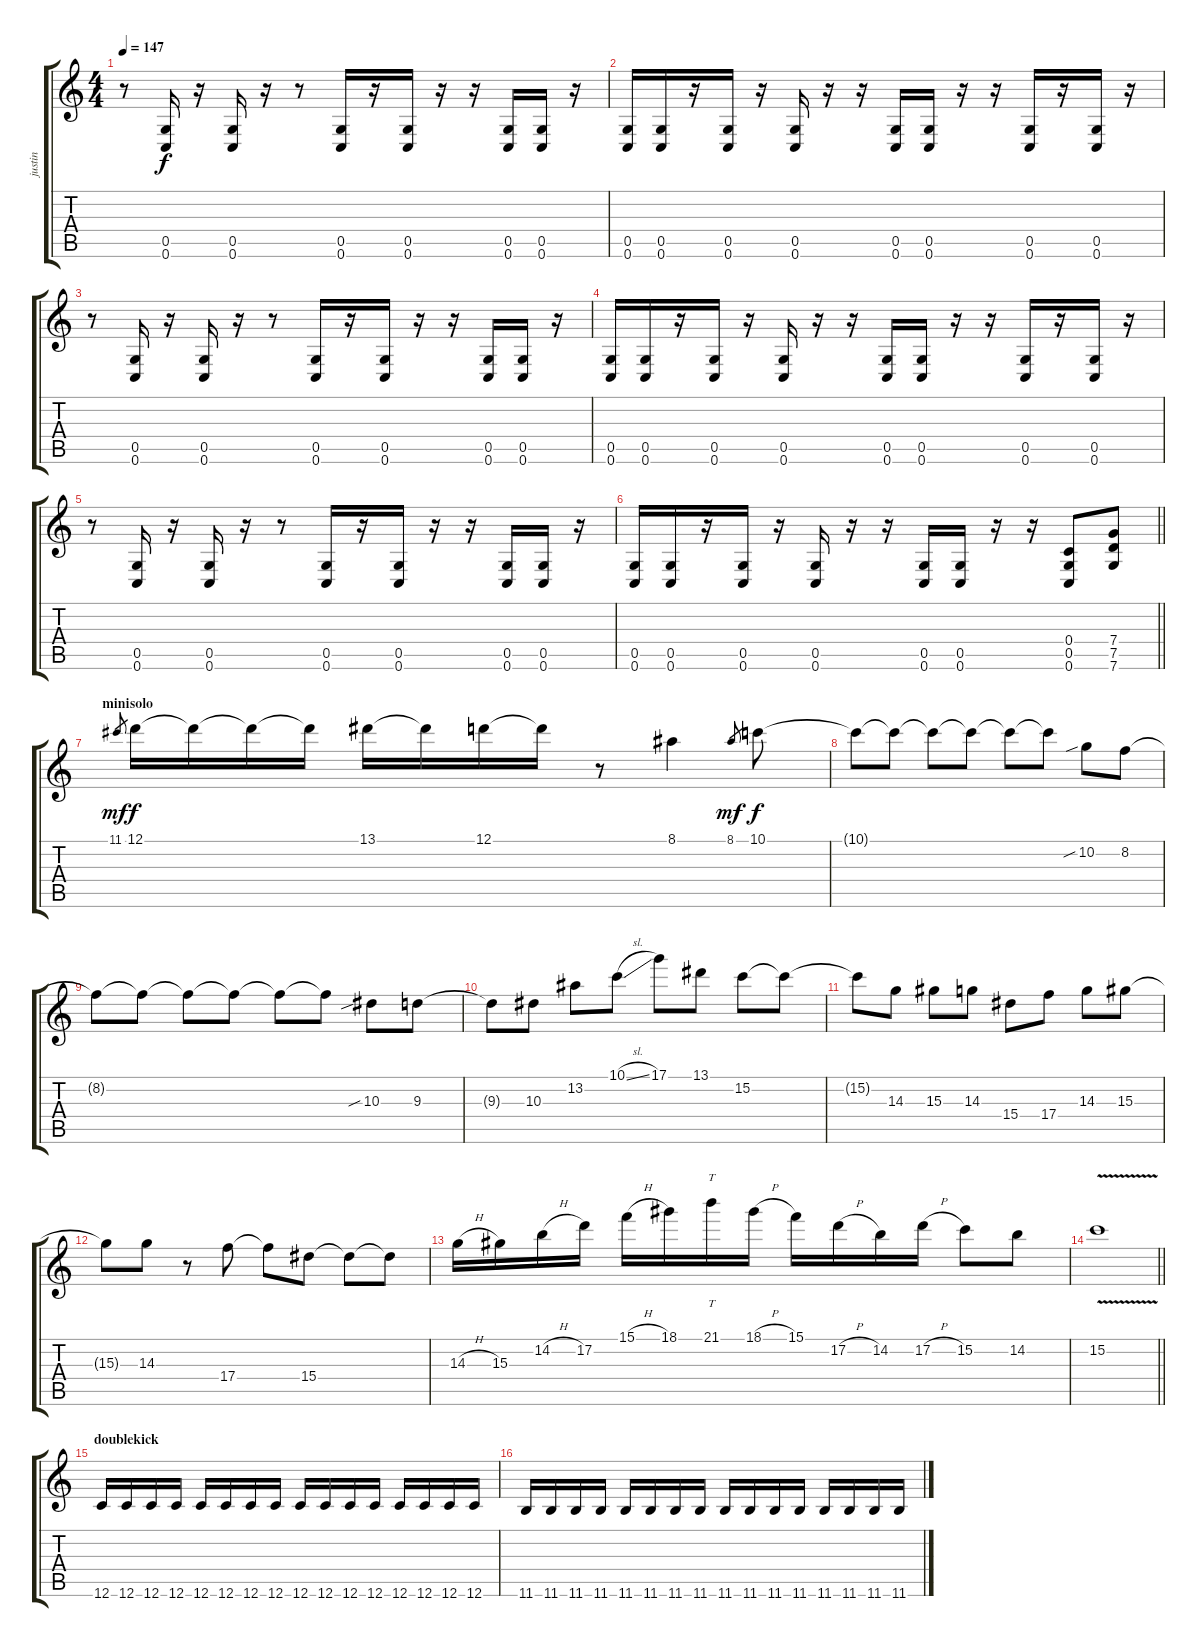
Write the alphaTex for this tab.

\track ("justin" "justin") {instrument distortionguitar}
\staff {score tabs}
\tuning (D4 A3 F3 C3 G2 C2) {hide}
\ts (4 4)
\tempo 147
\clef g2
\ks c
r.8{dy f} (0.5 0.6).16 r.16 (0.5 0.6).16 r.16 r.8 (0.5 0.6).16 r.16 (0.5 0.6).16 r.16 r.16 (0.5 0.6).16 (0.5 0.6).16 r.16 |
(0.5 0.6).16 (0.5 0.6).16 r.16 (0.5 0.6).16 r.16 (0.5 0.6).16 r.16 r.16 (0.5 0.6).16 (0.5 0.6).16 r.16 r.16 (0.5 0.6).16 r.16 (0.5 0.6).16 r.16 |
r.8 (0.5 0.6).16 r.16 (0.5 0.6).16 r.16 r.8 (0.5 0.6).16 r.16 (0.5 0.6).16 r.16 r.16 (0.5 0.6).16 (0.5 0.6).16 r.16 |
(0.5 0.6).16 (0.5 0.6).16 r.16 (0.5 0.6).16 r.16 (0.5 0.6).16 r.16 r.16 (0.5 0.6).16 (0.5 0.6).16 r.16 r.16 (0.5 0.6).16 r.16 (0.5 0.6).16 r.16 |
r.8 (0.5 0.6).16 r.16 (0.5 0.6).16 r.16 r.8 (0.5 0.6).16 r.16 (0.5 0.6).16 r.16 r.16 (0.5 0.6).16 (0.5 0.6).16 r.16 |
\barLineRight lightlight
(0.5 0.6).16 (0.5 0.6).16 r.16 (0.5 0.6).16 r.16 (0.5 0.6).16 r.16 r.16 (0.5 0.6).16 (0.5 0.6).16 r.16 r.16 (0.4 0.5 0.6).8 (7.4 7.5 7.6).8 |
\section ("" "minisolo")
11.1.8{gr dy mf} 12.1.16{dy f} 12.1{t}.16 12.1{t}.16 12.1{t}.16 13.1.16 13.1{t}.16 12.1.16 12.1{t}.16 r.8 8.1.4 8.1.8{gr dy mf} 10.1.8{dy f} |
10.1{t}.8 10.1{t}.8 10.1{t}.8 10.1{t}.8 10.1{t}.8 10.1{t}.8 10.2{sib}.8 8.2.8 |
8.2{t}.8 8.2{t}.8 8.2{t}.8 8.2{t}.8 8.2{t}.8 8.2{t}.8 10.3{sib}.8 9.3.8 |
9.3{t}.8 10.3.8 13.2.8 10.1{sl}.8 17.1.8 13.1.8 15.2.8 15.2{t}.8 |
15.2{t}.8 14.3.8 15.3.8 14.3.8 15.4.8 17.4.8 14.3.8 15.3.8 |
15.3{t}.8 14.3.8 r.8 17.4.8 17.4{t}.8 15.4.8 15.4{t}.8 15.4{t}.8 |
14.3{h}.16 15.3.16 14.2{h}.16 17.2.16 15.1{h}.16 18.1.16 21.1.16{tt} 18.1{h}.16 15.1.16 17.2{h}.16 14.2.16 17.2{h}.16 15.2.8 14.2.8 |
\barLineRight lightlight
15.2{v}.1 |
\section ("" "doublekick")
12.6.16 12.6.16 12.6.16 12.6.16 12.6.16 12.6.16 12.6.16 12.6.16 12.6.16 12.6.16 12.6.16 12.6.16 12.6.16 12.6.16 12.6.16 12.6.16 |
11.6.16 11.6.16 11.6.16 11.6.16 11.6.16 11.6.16 11.6.16 11.6.16 11.6.16 11.6.16 11.6.16 11.6.16 11.6.16 11.6.16 11.6.16 11.6.16
